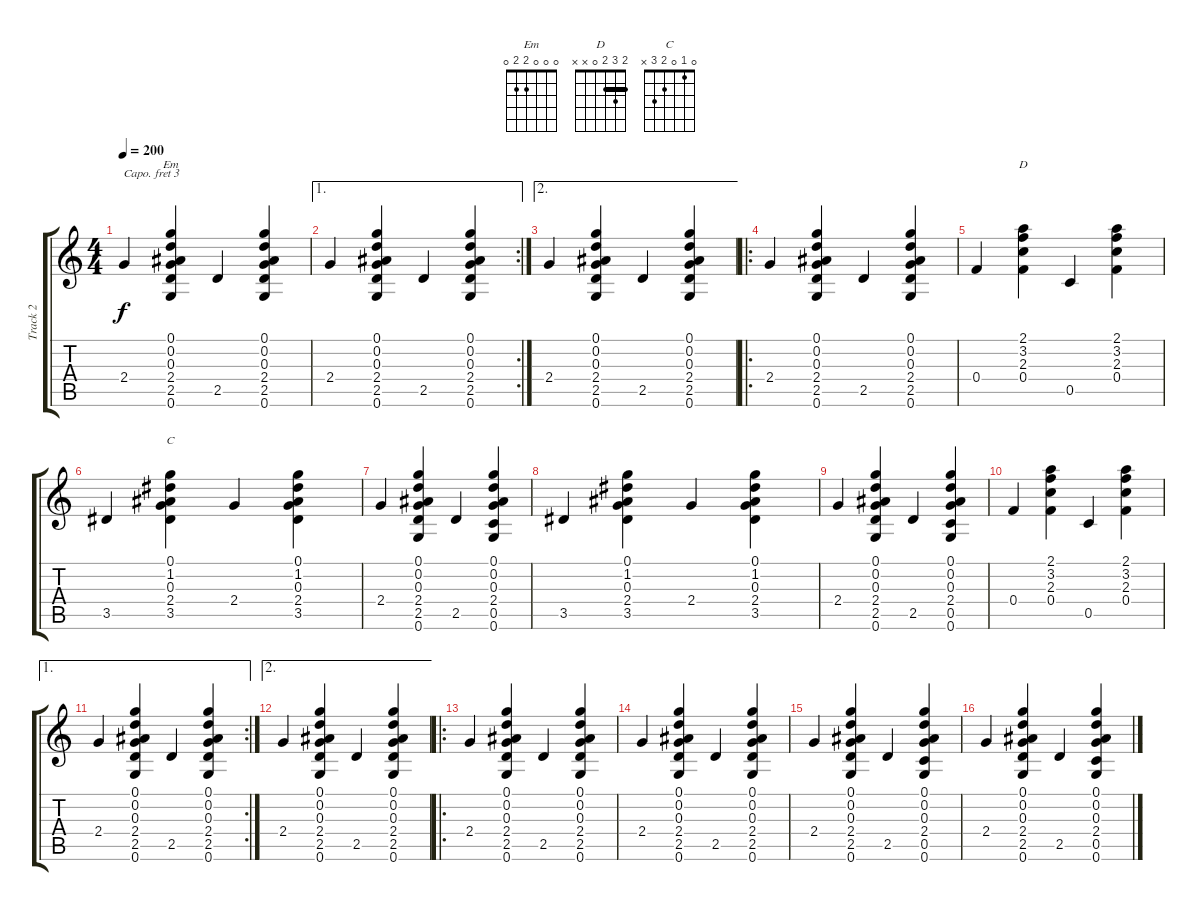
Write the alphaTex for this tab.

\track ("Track 2" "Track 2") {instrument acousticguitarsteel}
\staff {score tabs}
\capo 3
\tuning (E4 B3 G3 D3 A2 E2) {hide}
\chord ("Em" 0 0 0 2 2 0)
\chord ("D" 2 3 2 0 x x) {barre 2}
\chord ("C" 0 1 0 2 3 x)
\ts (4 4)
\tempo 200
\clef g2
\ks c
2.4.4{dy f} (0.1 0.2 0.3 2.4 2.5 0.6).4{ch "Em"} 2.5.4 (0.1 0.2 0.3 2.4 2.5 0.6).4 |
\ae 1
\rc 2
2.4.4 (0.1 0.2 0.3 2.4 2.5 0.6).4 2.5.4 (0.1 0.2 0.3 2.4 2.5 0.6).4 |
\ae 2
2.4.4 (0.1 0.2 0.3 2.4 2.5 0.6).4 2.5.4 (0.1 0.2 0.3 2.4 2.5 0.6).4 |
\ro
2.4.4 (0.1 0.2 0.3 2.4 2.5 0.6).4 2.5.4 (0.1 0.2 0.3 2.4 2.5 0.6).4 |
0.4.4 (2.1 3.2 2.3 0.4).4{ch "D"} 0.5.4 (2.1 3.2 2.3 0.4).4 |
3.5.4 (0.1 1.2 0.3 2.4 3.5).4{ch "C"} 2.4.4 (0.1 1.2 0.3 2.4 3.5).4 |
2.4.4 (0.1 0.2 0.3 2.4 2.5 0.6).4 2.5.4 (0.1 0.2 0.3 2.4 0.5 0.6).4 |
3.5.4 (0.1 1.2 0.3 2.4 3.5).4 2.4.4 (0.1 1.2 0.3 2.4 3.5).4 |
2.4.4 (0.1 0.2 0.3 2.4 2.5 0.6).4 2.5.4 (0.1 0.2 0.3 2.4 0.5 0.6).4 |
0.4.4 (2.1 3.2 2.3 0.4).4 0.5.4 (2.1 3.2 2.3 0.4).4 |
\ae 1
\rc 2
2.4.4 (0.1 0.2 0.3 2.4 2.5 0.6).4 2.5.4 (0.1 0.2 0.3 2.4 2.5 0.6).4 |
\ae 2
2.4.4 (0.1 0.2 0.3 2.4 2.5 0.6).4 2.5.4 (0.1 0.2 0.3 2.4 2.5 0.6).4 |
\ro
2.4.4 (0.1 0.2 0.3 2.4 2.5 0.6).4 2.5.4 (0.1 0.2 0.3 2.4 2.5 0.6).4 |
2.4.4 (0.1 0.2 0.3 2.4 2.5 0.6).4 2.5.4 (0.1 0.2 0.3 2.4 2.5 0.6).4 |
2.4.4 (0.1 0.2 0.3 2.4 2.5 0.6).4 2.5.4 (0.1 0.2 0.3 2.4 0.5 0.6).4 |
2.4.4 (0.1 0.2 0.3 2.4 2.5 0.6).4 2.5.4 (0.1 0.2 0.3 2.4 0.5 0.6).4
